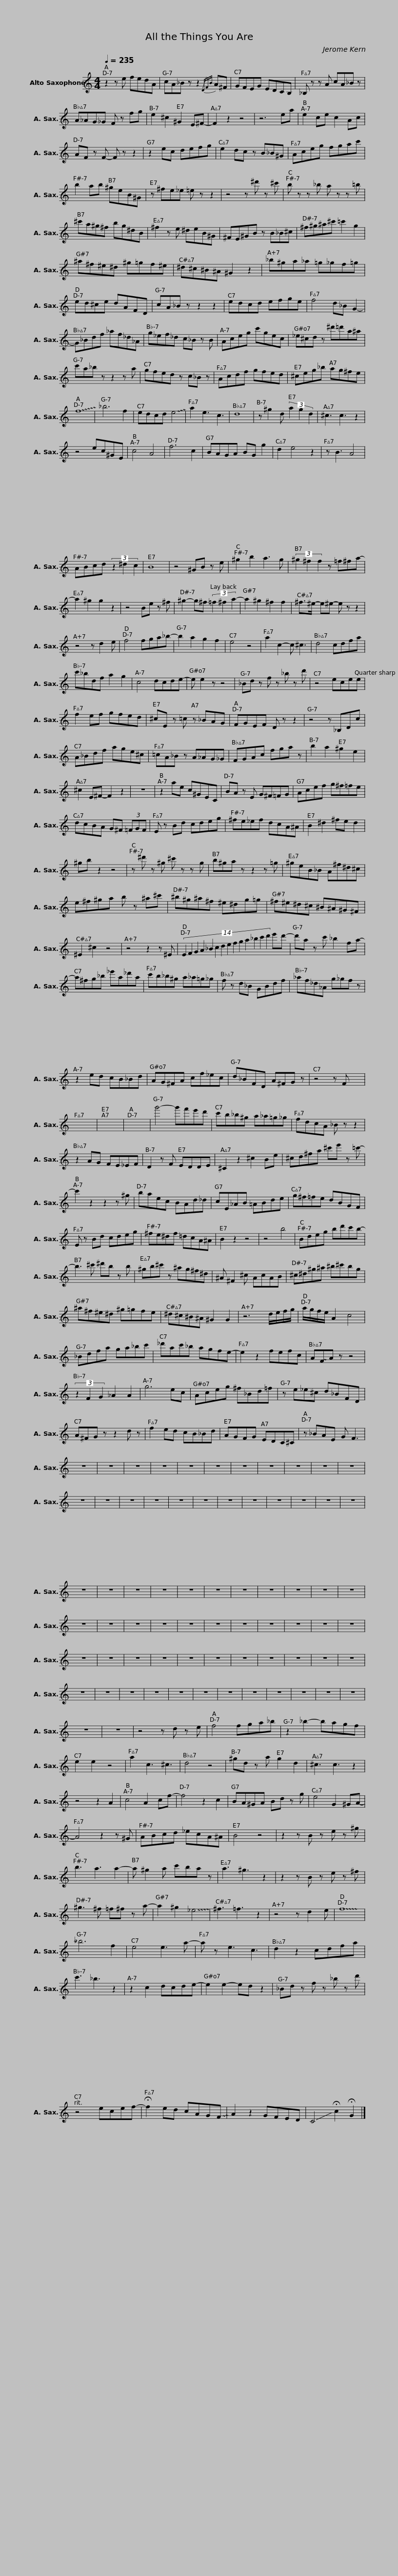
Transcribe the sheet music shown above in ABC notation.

X:1
L:1/8
Q:1/4=235
M:4/4
I:linebreak $
K:none
V:1 treble transpose=-9
V:1
[K:C] z2 z e fedA | cA_B z z2{/DFB} A^F | GFEG EDCB, | _B, z z A cA_B z |$ A_AG_G F z fg | %5
 e2 ^c2 ^G2 E^F- | F2 z2 z4 | z6 ea |$ e2 ce c2 Ac | AF z F- F z z2 | %10
 z2 ec defg | e2 dc z B_B^G |$ Aceg fgac' | b2 ab ^geB^G | z ^fe_e =e z z2 | %15
 z4 z ^d' z ^c' |$ b z z _b a z z =b | ^c'a^g^f bg^dB | ^f2 z e ^deB^G | ^FE^GB z B_B^c |$ %20
 ^f^g^a^c' =c'2 g2 | ^a^f^e^d ^g=gf^e | ^d^c^B^A ^G2 z2 | _b^ga_a =g_gf=g |$ ed^ce dAFD | %25
 cA_B z z2 z2 | edcd efge | f4 d_B G2- |$ G_Bdf _af_d_A | g_ef_d c_B z B | %30
 Aceg c'gec | _e^cd z ^d'=d'a^a |$ c'a_b z z2 z a | gfed z c_B z | Acdf gfed | %35
 ^ceg_b ag^fe |$ !~(!f8 | !~)!_b6 f2 | edcd !~(!e4 | !~)!a2 e3 c3 |$ %40
 d8 | z ^g2 d (3a2 g2 d2 | ^c3 c3 z2 | z4 ec^GE |$ c4 A4 | %45
 f6 c2 | BAGA BG g2 | d2 e4 z2 |$ z B3 A4 | ABcd (3z2 ^d2 c2 | %50
 B8 | z4 ^GB z e |$ ^g2 b2 a3 g | (3^g2 ^f2 f2 z =f^fa- | a2 ^g2 g2 z2 | %55
 z4 Be z ^f |$ ^g2- g^f (3=f2 ^f2 a2- | a2 ^g2 ^f2 f2 | ^f>^e- e^e- e z z2 | z4 z d2 e |$ %60
 f4 fga_b- | b2 a2 g2 f2 | e4 z4 | a2 c2- c ^c3 |$ d4 cdfa | %65
 c'_bdf a2 g2 | c4 dcde- | e e2 z z4 |$ _Bd z f z _b z d' | z4 ecee | %70
 f2 ef gfed | ^cE z =c z _BAG |$ FGEF D z z2 | z4 z _B,Dc | A_Bdf age^c | %75
 =cA_B z A_AG_G |$ FGAc fga z | b2 a2 ^g2 e2 | ^c2 E^F- F2 z2 | z8 |$ %80
 z2 ae c^GEC | BA z E G^F=FG | Acef g^f=fe | dcBA G^F (3=FGF |$ E z Bd cdeg | %85
 ^fe_ef dcA^A | B2 ^d2 ^fe d2 | ^gb z2 z4 |$ z ^d' z ^g ^c' z z g | b^ga z z2 z =g | %90
 ^geB_B A^f^d^c | e^f^ga b z ^a^c' |$ ^b^g^a^f ^e^dg=g | ^f^e^d^c ^B^A^G^F | ^E2 ^c2 z4 | %95
 z4 z2 z ^E |$ (14:3:14E2 F2 G2 A2 _B2 c2 d2 e2 f2 g2 a2 _b2 c'2 d'2 e'd'- | d'a z c' _b2 fa- | a^fg_b _e'a_d'a |$ c'b_b^g a_a=g_g |$ %100
 f z d_B GBdf | _af_d_A g_gf z | z2 ed cB_Bd | AG^FA cf_ec |$ d_BFD A^FG z | %105
 z4 z F x2 | x8 | x8 |$ x8 | g'4- g'f'e'd' | %110
 c'b_b^g a_a=g_g | fdcA _B z z2 |$ z2 AG FE_EF | D2 z F EDDE | ^C2 z2 ^c2 Be | %115
 ^cd^fa ^c'e' z =c'- |$ c'2 z2 z2 z ^g | baec BAd_d | cE_AB =ABde | g^f=fe dBGF |$ %120
 E z Bd cdeg | ^fe^df =dcA^A | B2 z2 z4 | z4 b4 |$ Bdeg bd'c'b- | %125
 b3 ^c' ^d'b z b | ^gb^c' z ^ag^f^d | ^A ^F2 ^c AcAB |$ ^c^d^g^a ^b^c'bg | ^a^f^e^d ^g=gfe | %130
 ^d^c^B^A ^G2 G2 | z6 d/e/f/g/ |$ a/g/f/e/ A2 c4 | _Bdfa ga_bc' | _d'ac'_b agfe- | %135
 e2 z2 fefc |$ A!~(!F!~)!A z z4 | (3z2 F2 G2 _A2 A2 | g6 ec | Aceg ^f_Bd=f |$ %140
 z e_e^c d_BFD | A^FG z z2 d z | f2 ed cB_Bd | AGFG EDC^C |$ z _BAE G F3 | %145
 z8 | z8 | z8 | z8 | z8 | %150
 z8 | z8 |$ z8 | z8 | z8 | %155
 z8 | z8 | z8 | z8 | z8 |$ %160
 z8 | z8 | z8 | z8 | z8 | %165
 z8 | z8 | z8 |$ z8 | z8 | %170
 z8 | z8 | z8 | z8 | z8 | %175
 z8 | z8 | z8 | z8 | z8 |$ %180
 z8 | z8 | z8 | z8 | z8 | %185
 z8 | z8 | z8 |$ z8 | z8 | %190
 z8 | z8 | z8 | z8 | z8 | %195
 z8 |$ z8 | z8 | z8 | z8 | %200
 z8 | z8 | z8 | z8 |$ z8 | %205
 z8 | z8 | z8 | z8 | z8 | %210
 z8 | z8 | z8 | z8 | z8 | %215
 z4 z d z e |$ f4 fga_b | z2 _b2- bagf | e2 e2 z4 | a2 c3 ^c3 |$ %220
 d4 z4 | ^gd z a g2 d2 | ^c3 c3 z2 | z4 z2 A2 |$ c4 A2 cf- | %225
 f4 z2 c2 | BA^GA Bd z g | e4 G2 ^GA- |$ A4 z2 z ^G | ABcd _ecA^A | %230
 B4 z4 | z2 z B z e z ^g |$ b3 a3 a2- | a ^g2 a c'ba z | a3 ^g3 z2 | %235
 z2 z B z e z ^f |$ ^g3 ^f =f^f z a- | a2 ^g2 !~(!_e4 | !~)!^f3 =f3 z2 | z4 z d2 e |$ %240
 !~(!f8 | !~)!_b6 f2 | e4 e3 a- | a z e3 c3 |$ d2 z2 cdfa | %245
 c'3 _b3 z2 | z2 c2 dcde- | e2 e2- ed z2 |$ _Bd z f z _b z d' | z4 ecef- | %250
 !fermata!f2 ed cAG!~(!F | !~)!A2 z2 GFED |$ !-(!C4 !-)!!fermata!c2 !fermata!G2 |] %253
